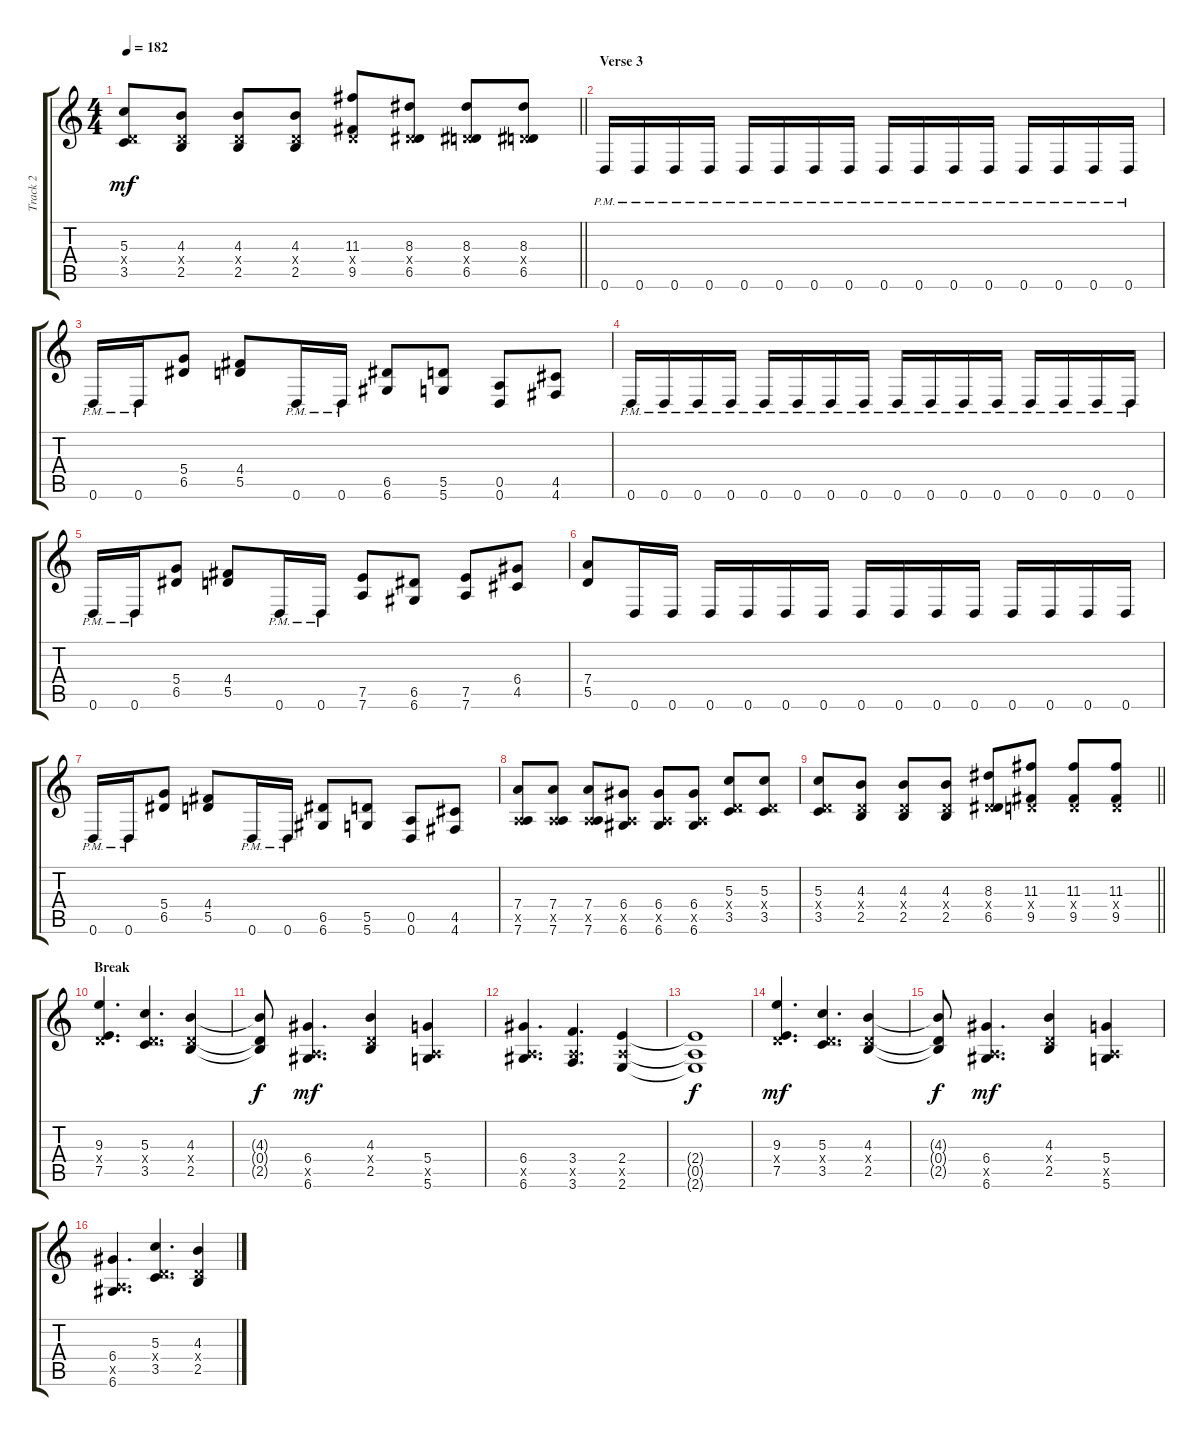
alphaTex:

\track ("Track 2" "Track 2") {instrument overdrivenguitar}
\staff {score tabs}
\tuning (E4 B3 G3 D3 A2 D2) {hide}
\ts (4 4)
\tempo 182
\clef g2
\barLineRight lightlight
\ks c
(5.3 0.4{x} 3.5).8{dy mf} (4.3 0.4{x} 2.5).8 (4.3 0.4{x} 2.5).8 (4.3 0.4{x} 2.5).8 (11.3 0.4{x} 9.5).8 (8.3 0.4{x} 6.5).8 (8.3 0.4{x} 6.5).8 (8.3 0.4{x} 6.5).8 |
\section ("" "Verse 3")
0.6{pm}.16 0.6{pm}.16 0.6{pm}.16 0.6{pm}.16 0.6{pm}.16 0.6{pm}.16 0.6{pm}.16 0.6{pm}.16 0.6{pm}.16 0.6{pm}.16 0.6{pm}.16 0.6{pm}.16 0.6{pm}.16 0.6{pm}.16 0.6{pm}.16 0.6{pm}.16 |
0.6{pm}.16 0.6{pm}.16 (5.4 6.5).8 (4.4 5.5).8 0.6{pm}.16 0.6{pm}.16 (6.5 6.6).8 (5.5 5.6).8 (0.5 0.6).8 (4.5 4.6).8 |
0.6{pm}.16 0.6{pm}.16 0.6{pm}.16 0.6{pm}.16 0.6{pm}.16 0.6{pm}.16 0.6{pm}.16 0.6{pm}.16 0.6{pm}.16 0.6{pm}.16 0.6{pm}.16 0.6{pm}.16 0.6{pm}.16 0.6{pm}.16 0.6{pm}.16 0.6{pm}.16 |
0.6{pm}.16 0.6{pm}.16 (5.4 6.5).8 (4.4 5.5).8 0.6{pm}.16 0.6{pm}.16 (7.5 7.6).8 (6.5 6.6).8 (7.5 7.6).8 (6.4 4.5).8 |
(7.4 5.5).8 0.6.16 0.6.16 0.6.16 0.6.16 0.6.16 0.6.16 0.6.16 0.6.16 0.6.16 0.6.16 0.6.16 0.6.16 0.6.16 0.6.16 |
0.6{pm}.16 0.6{pm}.16 (5.4 6.5).8 (4.4 5.5).8 0.6{pm}.16 0.6{pm}.16 (6.5 6.6).8 (5.5 5.6).8 (0.5 0.6).8 (4.5 4.6).8 |
(7.4 0.5{x} 7.6).8 (7.4 0.5{x} 7.6).8 (7.4 0.5{x} 7.6).8 (6.4 0.5{x} 6.6).8 (6.4 0.5{x} 6.6).8 (6.4 0.5{x} 6.6).8 (5.3 0.4{x} 3.5).8 (5.3 0.4{x} 3.5).8 |
\barLineRight lightlight
(5.3 0.4{x} 3.5).8 (4.3 0.4{x} 2.5).8 (4.3 0.4{x} 2.5).8 (4.3 0.4{x} 2.5).8 (8.3 0.4{x} 6.5).8 (11.3 0.4{x} 9.5).8 (11.3 0.4{x} 9.5).8 (11.3 0.4{x} 9.5).8 |
\section ("" "Break")
(9.3 0.4{x} 7.5).4{d} (5.3 0.4{x} 3.5).4{d} (4.3 0.4{x} 2.5).4 |
(4.3{t} 0.4{t} 2.5{t}).8{dy f} (6.4 0.5{x} 6.6).4{d dy mf} (4.3 0.4{x} 2.5).4 (5.4 0.5{x} 5.6).4 |
(6.4 0.5{x} 6.6).4{d} (3.4 0.5{x} 3.6).4{d} (2.4 0.5{x} 2.6).4 |
(2.4{t} 0.5{t} 2.6{t}).1{dy f} |
(9.3 0.4{x} 7.5).4{d dy mf} (5.3 0.4{x} 3.5).4{d} (4.3 0.4{x} 2.5).4 |
(4.3{t} 0.4{t} 2.5{t}).8{dy f} (6.4 0.5{x} 6.6).4{d dy mf} (4.3 0.4{x} 2.5).4 (5.4 0.5{x} 5.6).4 |
(6.4 0.5{x} 6.6).4{d} (5.3 0.4{x} 3.5).4{d} (4.3 0.4{x} 2.5).4
